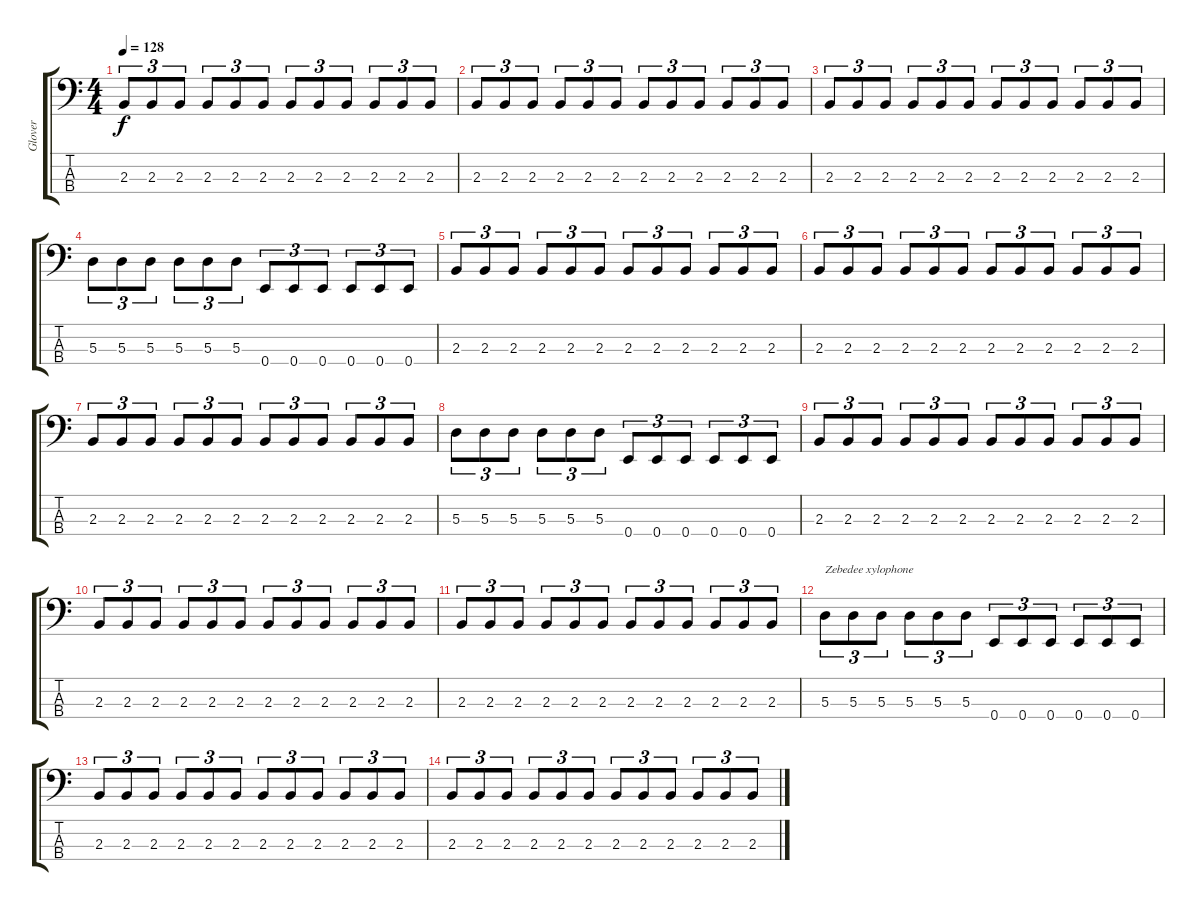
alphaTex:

\track ("Glover" "Glover") {instrument electricbassfinger}
\staff {score tabs}
\tuning (G2 D2 A1 E1) {hide}
\ts (4 4)
\tempo 128
\clef f4
\ks c
2.3.8{tu (3 2) dy f} 2.3.8{tu (3 2)} 2.3.8{tu (3 2)} 2.3.8{tu (3 2)} 2.3.8{tu (3 2)} 2.3.8{tu (3 2)} 2.3.8{tu (3 2)} 2.3.8{tu (3 2)} 2.3.8{tu (3 2)} 2.3.8{tu (3 2)} 2.3.8{tu (3 2)} 2.3.8{tu (3 2)} |
2.3.8{tu (3 2)} 2.3.8{tu (3 2)} 2.3.8{tu (3 2)} 2.3.8{tu (3 2)} 2.3.8{tu (3 2)} 2.3.8{tu (3 2)} 2.3.8{tu (3 2)} 2.3.8{tu (3 2)} 2.3.8{tu (3 2)} 2.3.8{tu (3 2)} 2.3.8{tu (3 2)} 2.3.8{tu (3 2)} |
2.3.8{tu (3 2)} 2.3.8{tu (3 2)} 2.3.8{tu (3 2)} 2.3.8{tu (3 2)} 2.3.8{tu (3 2)} 2.3.8{tu (3 2)} 2.3.8{tu (3 2)} 2.3.8{tu (3 2)} 2.3.8{tu (3 2)} 2.3.8{tu (3 2)} 2.3.8{tu (3 2)} 2.3.8{tu (3 2)} |
5.3.8{tu (3 2)} 5.3.8{tu (3 2)} 5.3.8{tu (3 2)} 5.3.8{tu (3 2)} 5.3.8{tu (3 2)} 5.3.8{tu (3 2)} 0.4.8{tu (3 2)} 0.4.8{tu (3 2)} 0.4.8{tu (3 2)} 0.4.8{tu (3 2)} 0.4.8{tu (3 2)} 0.4.8{tu (3 2)} |
2.3.8{tu (3 2)} 2.3.8{tu (3 2)} 2.3.8{tu (3 2)} 2.3.8{tu (3 2)} 2.3.8{tu (3 2)} 2.3.8{tu (3 2)} 2.3.8{tu (3 2)} 2.3.8{tu (3 2)} 2.3.8{tu (3 2)} 2.3.8{tu (3 2)} 2.3.8{tu (3 2)} 2.3.8{tu (3 2)} |
2.3.8{tu (3 2)} 2.3.8{tu (3 2)} 2.3.8{tu (3 2)} 2.3.8{tu (3 2)} 2.3.8{tu (3 2)} 2.3.8{tu (3 2)} 2.3.8{tu (3 2)} 2.3.8{tu (3 2)} 2.3.8{tu (3 2)} 2.3.8{tu (3 2)} 2.3.8{tu (3 2)} 2.3.8{tu (3 2)} |
2.3.8{tu (3 2)} 2.3.8{tu (3 2)} 2.3.8{tu (3 2)} 2.3.8{tu (3 2)} 2.3.8{tu (3 2)} 2.3.8{tu (3 2)} 2.3.8{tu (3 2)} 2.3.8{tu (3 2)} 2.3.8{tu (3 2)} 2.3.8{tu (3 2)} 2.3.8{tu (3 2)} 2.3.8{tu (3 2)} |
5.3.8{tu (3 2)} 5.3.8{tu (3 2)} 5.3.8{tu (3 2)} 5.3.8{tu (3 2)} 5.3.8{tu (3 2)} 5.3.8{tu (3 2)} 0.4.8{tu (3 2)} 0.4.8{tu (3 2)} 0.4.8{tu (3 2)} 0.4.8{tu (3 2)} 0.4.8{tu (3 2)} 0.4.8{tu (3 2)} |
2.3.8{tu (3 2)} 2.3.8{tu (3 2)} 2.3.8{tu (3 2)} 2.3.8{tu (3 2)} 2.3.8{tu (3 2)} 2.3.8{tu (3 2)} 2.3.8{tu (3 2)} 2.3.8{tu (3 2)} 2.3.8{tu (3 2)} 2.3.8{tu (3 2)} 2.3.8{tu (3 2)} 2.3.8{tu (3 2)} |
2.3.8{tu (3 2)} 2.3.8{tu (3 2)} 2.3.8{tu (3 2)} 2.3.8{tu (3 2)} 2.3.8{tu (3 2)} 2.3.8{tu (3 2)} 2.3.8{tu (3 2)} 2.3.8{tu (3 2)} 2.3.8{tu (3 2)} 2.3.8{tu (3 2)} 2.3.8{tu (3 2)} 2.3.8{tu (3 2)} |
2.3.8{tu (3 2)} 2.3.8{tu (3 2)} 2.3.8{tu (3 2)} 2.3.8{tu (3 2)} 2.3.8{tu (3 2)} 2.3.8{tu (3 2)} 2.3.8{tu (3 2)} 2.3.8{tu (3 2)} 2.3.8{tu (3 2)} 2.3.8{tu (3 2)} 2.3.8{tu (3 2)} 2.3.8{tu (3 2)} |
5.3.8{tu (3 2) txt "Zebedee xylophone"} 5.3.8{tu (3 2)} 5.3.8{tu (3 2)} 5.3.8{tu (3 2)} 5.3.8{tu (3 2)} 5.3.8{tu (3 2)} 0.4.8{tu (3 2)} 0.4.8{tu (3 2)} 0.4.8{tu (3 2)} 0.4.8{tu (3 2)} 0.4.8{tu (3 2)} 0.4.8{tu (3 2)} |
2.3.8{tu (3 2) volume 0} 2.3.8{tu (3 2)} 2.3.8{tu (3 2)} 2.3.8{tu (3 2)} 2.3.8{tu (3 2)} 2.3.8{tu (3 2)} 2.3.8{tu (3 2)} 2.3.8{tu (3 2)} 2.3.8{tu (3 2)} 2.3.8{tu (3 2)} 2.3.8{tu (3 2)} 2.3.8{tu (3 2)} |
2.3.8{tu (3 2)} 2.3.8{tu (3 2)} 2.3.8{tu (3 2)} 2.3.8{tu (3 2)} 2.3.8{tu (3 2)} 2.3.8{tu (3 2)} 2.3.8{tu (3 2)} 2.3.8{tu (3 2)} 2.3.8{tu (3 2)} 2.3.8{tu (3 2)} 2.3.8{tu (3 2)} 2.3.8{tu (3 2)}
